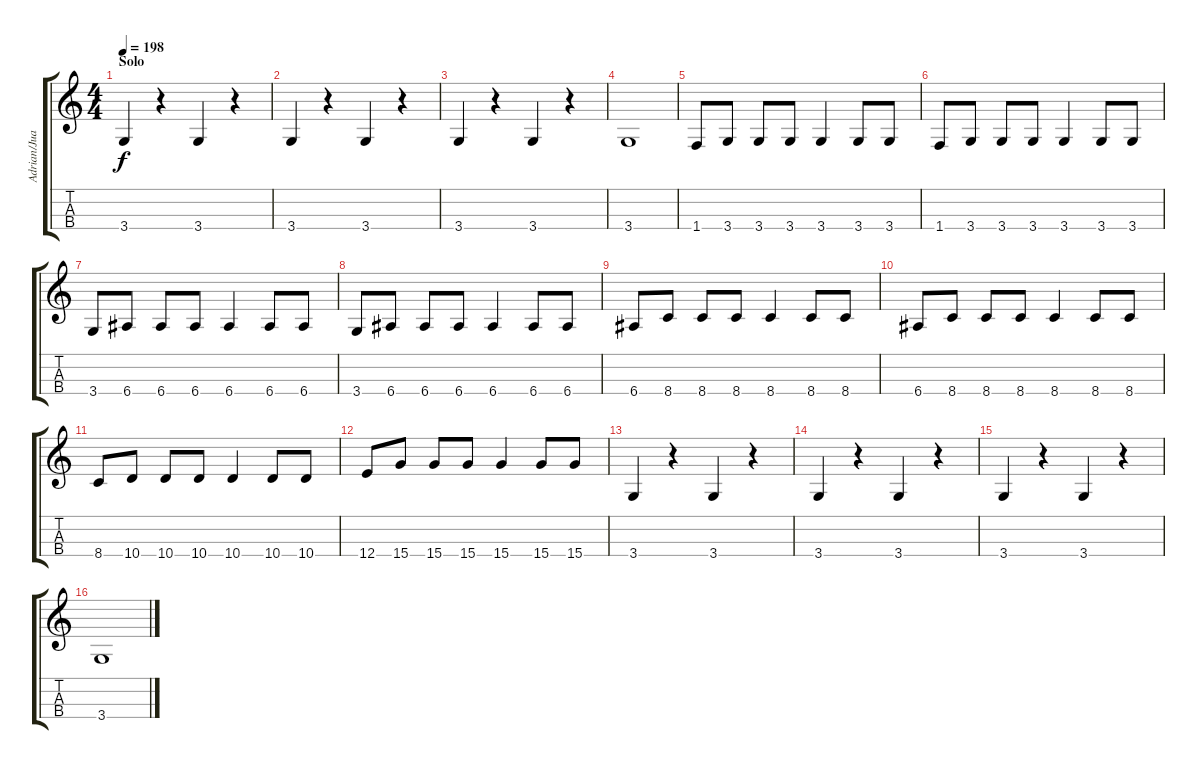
\track ("Adrian/Juan" "Adrian/Jua") {instrument electricbassfinger}
\staff {score tabs}
\tuning (G3 D3 A2 E2) {hide}
\ts (4 4)
\section ("" "Solo")
\tempo 198
\clef g2
\ks c
3.4.4{dy f} r.4 3.4.4 r.4 |
3.4.4 r.4 3.4.4 r.4 |
3.4.4 r.4 3.4.4 r.4 |
3.4.1 |
1.4.8 3.4.8 3.4.8 3.4.8 3.4.4 3.4.8 3.4.8 |
1.4.8 3.4.8 3.4.8 3.4.8 3.4.4 3.4.8 3.4.8 |
3.4.8 6.4.8 6.4.8 6.4.8 6.4.4 6.4.8 6.4.8 |
3.4.8 6.4.8 6.4.8 6.4.8 6.4.4 6.4.8 6.4.8 |
6.4.8 8.4.8 8.4.8 8.4.8 8.4.4 8.4.8 8.4.8 |
6.4.8 8.4.8 8.4.8 8.4.8 8.4.4 8.4.8 8.4.8 |
8.4.8 10.4.8 10.4.8 10.4.8 10.4.4 10.4.8 10.4.8 |
12.4.8 15.4.8 15.4.8 15.4.8 15.4.4 15.4.8 15.4.8 |
3.4.4 r.4 3.4.4 r.4 |
3.4.4 r.4 3.4.4 r.4 |
3.4.4 r.4 3.4.4 r.4 |
3.4.1
